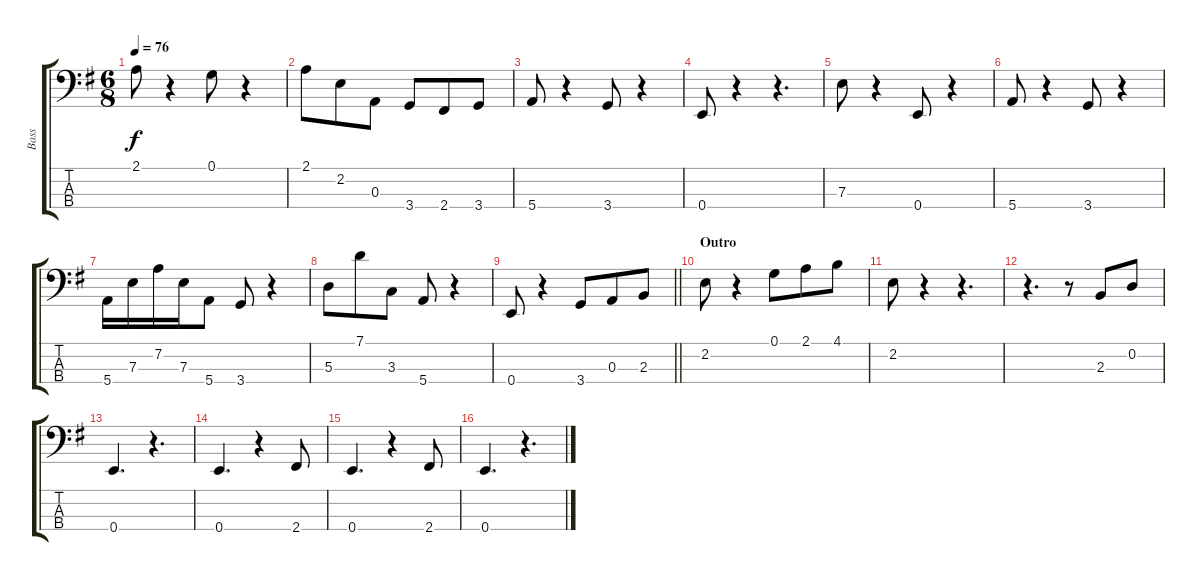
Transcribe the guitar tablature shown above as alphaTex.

\track ("Bass" "Bass") {instrument electricbassfinger}
\staff {score tabs}
\tuning (G2 D2 A1 E1) {hide}
\ts (6 8)
\tempo 76
\clef f4
\ks g
2.1.8{dy f} r.4 0.1.8 r.4 |
2.1.8 2.2.8 0.3.8 3.4.8 2.4.8 3.4.8 |
5.4.8 r.4 3.4.8 r.4 |
0.4.8 r.4 r.4{d} |
7.3.8 r.4 0.4.8 r.4 |
5.4.8 r.4 3.4.8 r.4 |
5.4.16 7.3.16 7.2.16 7.3.16 5.4.8 3.4.8 r.4 |
5.3.8 7.1.8 3.3.8 5.4.8 r.4 |
\barLineRight lightlight
0.4.8 r.4 3.4.8 0.3.8 2.3.8 |
\section ("" "Outro")
2.2.8 r.4 0.1.8 2.1.8 4.1.8 |
2.2.8 r.4 r.4{d} |
r.4{d} r.8 2.3.8 0.2.8 |
0.4.4{d} r.4{d} |
0.4.4{d} r.4 2.4.8 |
0.4.4{d} r.4 2.4.8 |
0.4.4{d} r.4{d}
